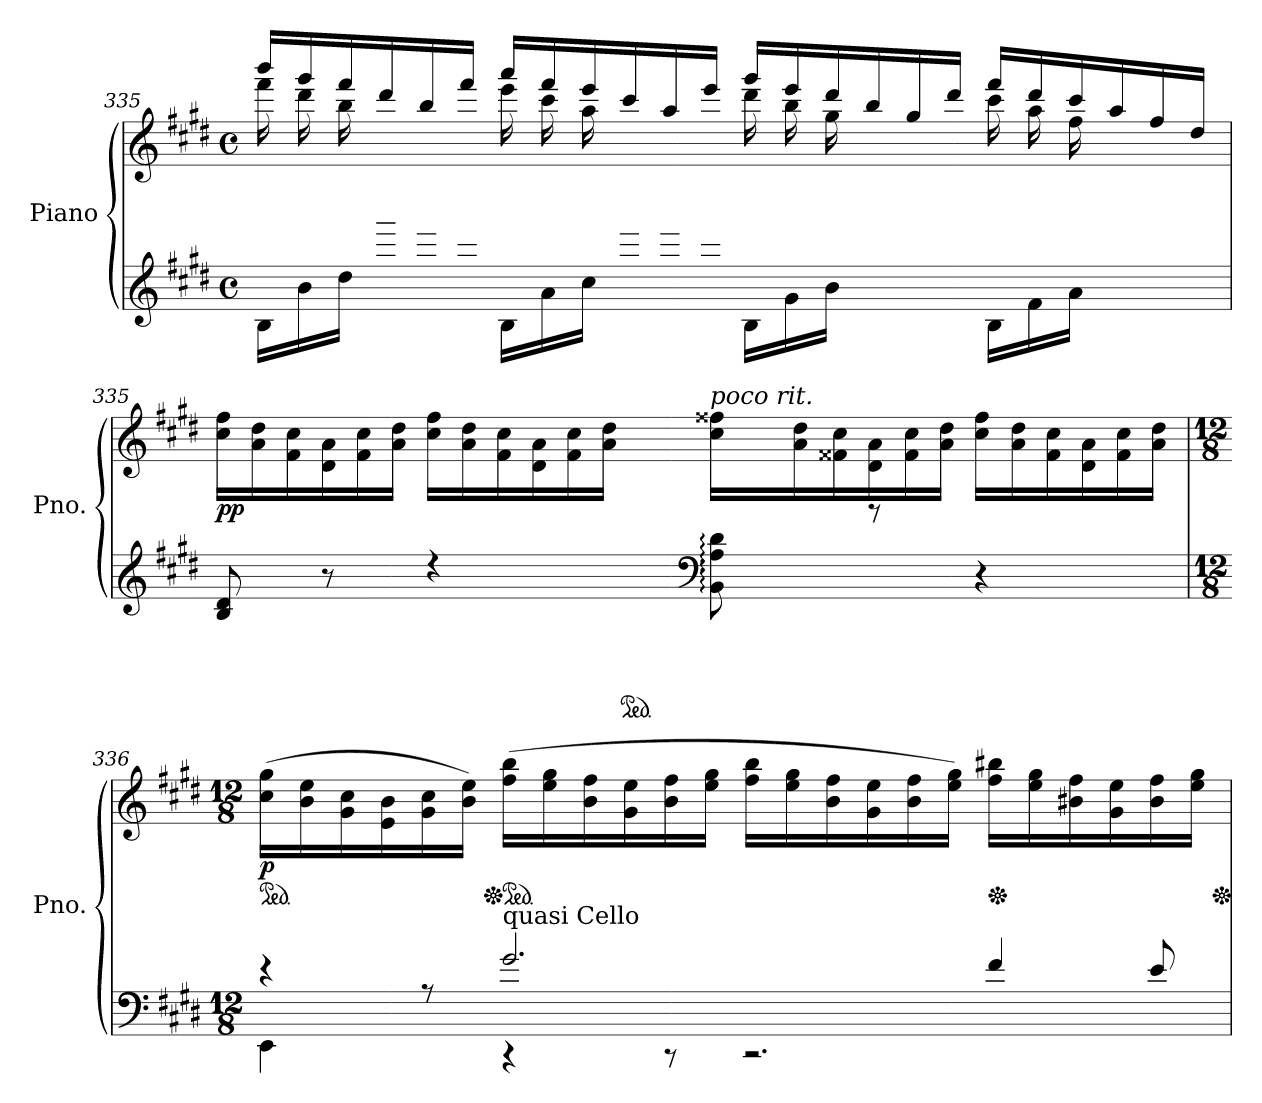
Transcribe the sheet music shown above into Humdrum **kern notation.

**kern	**kern	**dynam
*part1	*part1	*part1
*staff2	*staff1	*staff1/2
*I"Piano	*	*
*I'Pno.	*	*
!!LO:LB:g=z
*clefG2	*clefG2	*
*k[f#c#g#d#]	*k[f#c#g#d#]	*
*M4/4	*M4/4	*
*met(c)	*met(c)	*
=335X2	=335X2	=335X2
*^	*	*
*	*Xtuplet	*Xtuplet	*
*	*	*^	*
8ryy	24B!\LL	24bbb!/LL	24fff#!\LL	.
.	24b!\	24ggg#!/	24ddd#!\	.
.	24dd#!\JJ	24fff#!/	24bb!\	.
24ggg#!/	24gg#!LLyy	24ddd#!/	8ryy	.
24fff#!/	24ff#!yy	24bb!/	.	.
24ddd#!/JJ	24dd#!JJyy	24fff#!/JJ	.	.
8ryy	24B!\LL	24aaa!/LL	24eee!\LL	.
.	24a!\	24fff#!/	24ccc#!\	.
.	24cc#!\JJ	24eee!/	24aa!\	.
24fff#!/	24ff#!LLyy	24ccc#!/	8ryy	.
24eee!/	24ee!yy	24aa!/	.	.
24ccc#!/JJ	24cc#!JJyy	24eee!/JJ	.	.
8ryy	24B!\LL	24ggg#!/LL	24ddd#!\LL	.
.	24g#!\	24eee!/	24bb!\	.
.	24b!\JJ	24ddd#!/	24gg#!\	.
24ee!/	24ryy	24bb!/	8ryy	.
24dd#!/	24ryy	24gg#!/	.	.
24b!/JJ	24ryy	24ddd#!/JJ	.	.
8ryy	24B!\LL	24fff#!/LL	24ccc#!\LL	.
.	24f#!\	24ddd#!/	24aa!\	.
.	24a!\JJ	24ccc#!/	24ff#!\	.
24dd#!/	24ryy	24aa!/	8ryy	.
24cc#!/	24ryy	24ff#!/	.	.
24a!/JJ	24ryy	24dd#!/JJ	.	.
*	*	*v	*v	*
=335X3	=335X3	=335X3	=335X3
!	!	!	!LO:DY:b
8B/ 8d#/	4rbbbyy	24cc#!\ 24ff#!\LL	pp
.	.	24a!\ 24dd#!\	.
.	.	24f#!\ 24cc#!\	.
8r	.	24d#!\ 24a!\	.
.	.	24f#!\ 24cc#!\	.
.	.	24a!\ 24dd#!\JJ	.
4r	6ryy	24cc#!\ 24ff#!\LL	.
.	.	24a!\ 24dd#!\	.
.	.	24f#!\ 24cc#!\	.
.	.	24d#!\ 24a!\	.
.	24ryy	24f#!\ 24cc#!\	.
!	!LO:N:vis=32	!	!
.	640%9ryy	24a!\ 24dd#!\JJ	.
*ped	*	*	*
!	!LO:N:vis=32.	!	!
.	640%9BB!LLLyy	.	.
!	!LO:N:vis=32.	!	!
.	640%9A!JJJyy	.	.
*clefF4	*	*	*
*	*	*MM74	*
!	!	!LO:TX:a:i:t=poco rit.	!
8BB\: 8A\: 8d#\:	.	24cc#!\ 24ff##X!\LL	.
.	8d#!yy	.	.
.	.	24a!\ 24dd#!\	.
.	.	24f##X!\ 24cc#!\	.
8r	.	24d#!\ 24a!\	.
.	8ryy	.	.
.	.	24f##!\ 24cc#!\	.
.	.	24a!\ 24dd#!\JJ	.
*	*	*MM72	*
4r	.	24cc#!\ 24ff##!\LL	.
.	4ryy	.	.
.	.	24a!\ 24dd#!\	.
.	.	24f##!\ 24cc#!\	.
.	.	24d#!\ 24a!\	.
.	.	24f##!\ 24cc#!\	.
.	.	24a!\ 24dd#!\JJ	.
1920ryy	.	1920ryy	.
!!LO:PB:g=z
=336	=336	=336	=336
*M12/8	*	*M12/8	*
*	*	*ped	*
*	*	*MM114	*
!	!	!	!LO:DY:b
4r	4EE\	(16cc#\ 16gg#\LL	p
.	.	16b\ 16ee\	.
.	.	16g#\ 16cc#\	.
.	.	16e\ 16b\	.
8rA	8ryy	16g#\ 16cc#\	.
.	.	16b\ 16ee\JJ)	.
*	*	*Xped	*
*	*	*ped	*
!LO:TX:a:t=quasi Cello	!	!	!
2.g#/	4r	(16ff#\ 16bb\LL	.
.	.	16ee\ 16gg#\	.
.	.	16b\ 16ff#\	.
.	.	16g#\ 16ee\	.
.	8r	16b\ 16ff#\	.
.	.	16ee\ 16gg#\JJ	.
.	2.r	16ff#\ 16bb\LL	.
.	.	16ee\ 16gg#\	.
.	.	16b\ 16ff#\	.
.	.	16g#\ 16ee\	.
.	.	16b\ 16ff#\	.
.	.	16ee\ 16gg#\JJ)	.
*	*	*Xped	*
4f#/	.	16ff#\ 16bb#X\LL	.
.	.	16ee\ 16gg#\	.
.	.	16b#X\ 16ff#\	.
.	.	16g#\ 16ee\	.
8e/	.	16b#\ 16ff#\	.
.	.	16ee\ 16gg#\JJ	.
*v	*v	*	*
*	*Xped	*
=	=	=
*-	*-	*-
